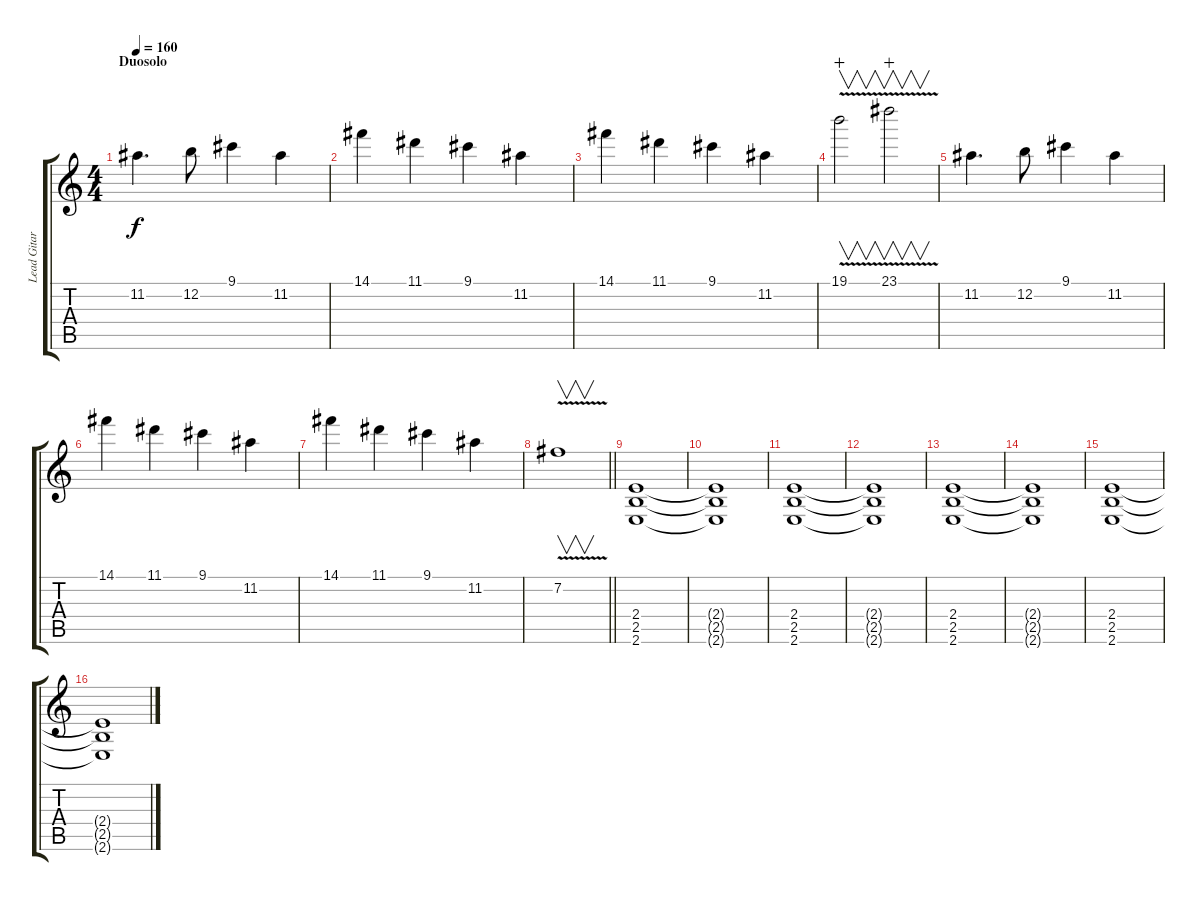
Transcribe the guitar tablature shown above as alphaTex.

\track ("Lead Gitarr" "Lead Gitar") {instrument distortionguitar}
\staff {score tabs}
\tuning (E4 B3 G3 D3 A2 D2) {hide}
\ts (4 4)
\section ("" "Duosolo")
\tempo 160
\clef g2
\ks c
11.2.4{d dy f} 12.2.8 9.1.4 11.2.4 |
14.1.4 11.1.4 9.1.4 11.2.4 |
14.1.4 11.1.4 9.1.4 11.2.4 |
19.1{v}.2{v wahc} 23.1{v}.2{v wahc} |
11.2.4{d} 12.2.8 9.1.4 11.2.4 |
14.1.4 11.1.4 9.1.4 11.2.4 |
14.1.4 11.1.4 9.1.4 11.2.4 |
\barLineRight lightlight
7.2{v}.1{v} |
(2.4 2.5 2.6).1 |
(2.4{t} 2.5{t} 2.6{t}).1 |
(2.4 2.5 2.6).1 |
(2.4{t} 2.5{t} 2.6{t}).1 |
(2.4 2.5 2.6).1 |
(2.4{t} 2.5{t} 2.6{t}).1 |
(2.4 2.5 2.6).1 |
(2.4{t} 2.5{t} 2.6{t}).1
